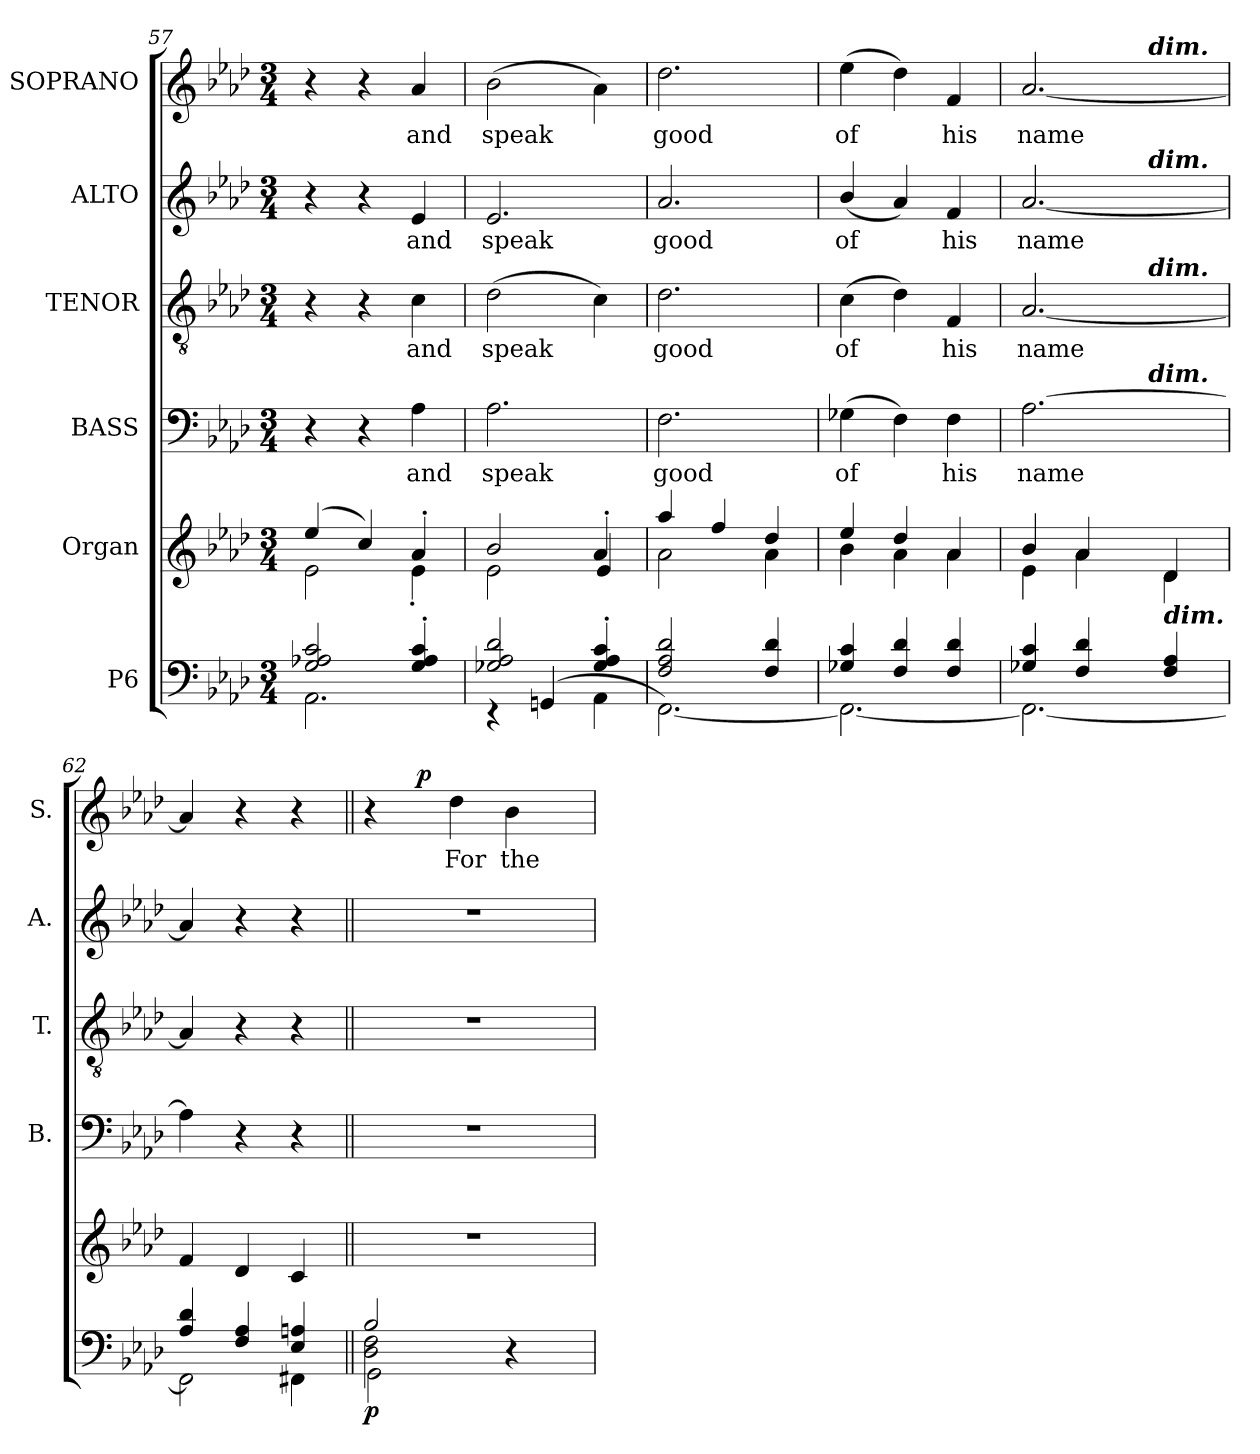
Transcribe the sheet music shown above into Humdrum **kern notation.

**kern	**dynam	**kern	**kern	**text	**kern	**text	**kern	**text	**kern	**text	**dynam
*part6	*part6	*part5	*part4	*part4	*part3	*part3	*part2	*part2	*part1	*part1	*part1
*staff6	*staff6	*staff5	*staff4	*staff4	*staff3	*staff3	*staff2	*staff2	*staff1	*staff1	*staff1
*I"P6	*	*I"Organ	*I"BASS	*	*I"TENOR	*	*I"ALTO	*	*I"SOPRANO	*	*
*	*	*	*I'B.	*	*I'T.	*	*I'A.	*	*I'S.	*	*
!!LO:LB:g=z
*clefF4	*	*clefG2	*clefF4	*	*clefGv2	*	*clefG2	*	*clefG2	*	*
*	*	*	*	*	*ITrd7c12	*	*	*	*	*	*
*k[b-e-a-d-]	*	*k[b-e-a-d-]	*k[b-e-a-d-]	*	*k[b-e-a-d-]	*	*k[b-e-a-d-]	*	*k[b-e-a-d-]	*	*
*A-:	*	*A-:	*A-:	*	*A-:	*	*A-:	*	*A-:	*	*
*M3/4	*	*M3/4	*M3/4	*	*M3/4	*	*M3/4	*	*M3/4	*	*
=57	=57	=57	=57	=57	=57	=57	=57	=57	=57	=57	=57
*^	*	*^	*	*	*	*	*	*	*	*	*
2Gi/ 2A-Xi 2ci	2.AA-i\	.	(4ee-i/	2e-i\	4r	.	4r	.	4r	.	4r	.	.
.	.	.	4cci/)	.	4r	.	4r	.	4r	.	4r	.	.
!	!	!	!	!	!	!LO:LY:b:color=#000000	!	!	!	!	!	!	!
!	!	!	!	!	!	!	!	!LO:LY:b:color=#000000	!	!	!	!	!
!	!	!	!	!	!	!	!	!	!	!LO:LY:b:color=#000000	!	!	!
!	!	!	!	!	!	!	!	!	!	!	!	!LO:LY:b:color=#000000	!
4Gi/' 4A-i' 4ci'	.	.	4a-'i/	4e-'i\	4A-i\	and	4Ci\	and	4e-i/	and	4a-i/	and	.
=58	=58	=58	=58	=58	=58	=58	=58	=58	=58	=58	=58	=58	=58
!	!	!	!	!	!	!LO:LY:b:color=#000000	!	!	!	!	!	!	!
!	!	!	!	!	!	!	!	!LO:LY:b:color=#000000	!	!	!	!	!
!	!	!	!	!	!	!	!	!	!	!LO:LY:b:color=#000000	!	!	!
!	!	!	!	!	!	!	!	!	!	!	!	!LO:LY:b:color=#000000	!
2G-Xi/ 2A-i 2d-i	4r	.	2b-i/	2e-i\	2.A-i\	speak	(2D-i\	speak	2.e-i/	speak	(2b-i\	speak	.
.	(4GGni/	.	.	.	.	.	.	.	.	.	.	.	.
4G-i/' 4A-i' 4ci'	4AA-i\	.	4a-'i/	4e-i/	.	.	4Ci\)	.	.	.	4a-i\)	.	.
=59	=59	=59	=59	=59	=59	=59	=59	=59	=59	=59	=59	=59	=59
!	!	!	!	!	!	!LO:LY:b:color=#000000	!	!	!	!	!	!	!
!	!	!	!	!	!	!	!	!LO:LY:b:color=#000000	!	!	!	!	!
!	!	!	!	!	!	!	!	!	!	!LO:LY:b:color=#000000	!	!	!
!	!	!	!	!	!	!	!	!	!	!	!	!LO:LY:b:color=#000000	!
2Fi/ 2A-i 2d-i	[2.FFi\)	.	4aa-i/	2a-i\	2.Fi\	good	2.D-i\	good	2.a-i/	good	2.dd-i\	good	.
.	.	.	4ffi/	.	.	.	.	.	.	.	.	.	.
4Fi/ 4d-i	.	.	4dd-i/	4a-i\	.	.	.	.	.	.	.	.	.
=60	=60	=60	=60	=60	=60	=60	=60	=60	=60	=60	=60	=60	=60
!	!	!	!	!	!	!LO:LY:b:color=#000000	!	!	!	!	!	!	!
!	!	!	!	!	!	!	!	!LO:LY:b:color=#000000	!	!	!	!	!
!	!	!	!	!	!	!	!	!	!	!LO:LY:b:color=#000000	!	!	!
!	!	!	!	!	!	!	!	!	!	!	!	!LO:LY:b:color=#000000	!
4G-Xi/ 4ci	2.FFi\_	.	4ee-i/	4b-i\	(4G-Xi\	of	(4Ci\	of	(4b-i/	of	(4ee-i\	of	.
4Fi/ 4d-i	.	.	4dd-i/	4a-i\	4Fi\)	.	4D-i\)	.	4a-i/)	.	4dd-i\)	.	.
!	!	!	!	!	!	!LO:LY:b:color=#000000	!	!	!	!	!	!	!
!	!	!	!	!	!	!	!	!LO:LY:b:color=#000000	!	!	!	!	!
!	!	!	!	!	!	!	!	!	!	!LO:LY:b:color=#000000	!	!	!
!	!	!	!	!	!	!	!	!	!	!	!	!LO:LY:b:color=#000000	!
4Fi/ 4d-i	.	.	4a-i/	4a-i\	4Fi\	his	4FFi/	his	4fi/	his	4fi/	his	.
=61	=61	=61	=61	=61	=61	=61	=61	=61	=61	=61	=61	=61	=61
!	!	!	!	!	!	!LO:LY:b:color=#000000	!	!	!	!	!	!	!
!	!	!	!	!	!	!	!	!LO:LY:b:color=#000000	!	!	!	!	!
!	!	!	!	!	!	!	!	!	!	!LO:LY:b:color=#000000	!	!	!
!	!	!	!	!	!	!	!	!	!	!	!	!LO:LY:b:color=#000000	!
*	*	*	*	*	*^	*	*^	*	*^	*	*^	*	*
4G-Xi/ 4ci	2.FFi\_	.	4b-i/	4e-i\	[2.A-i\	4ryy	name	[2.AA-i/	4ryy	name	[2.a-i/	4ryy	name	[2.a-i/	4ryy	name	.
4Fi/ 4d-i	.	.	4a-i/	4a-i\	.	8ryy	.	.	8ryy	.	.	8ryy	.	.	8ryy	.	.
.	.	.	.	.	.	16ryy	.	.	16ryy	.	.	16ryy	.	.	16ryy	.	.
.	.	.	.	.	.	64...ryy	.	.	64...ryy	.	.	64...ryy	.	.	64...ryy	.	.
!	!	!	!	!	!	!	!	!	!	!	!	!	!	!	!LO:TX:a:Bi:t=dim.	!	!
!	!	!	!	!	!	!	!	!	!	!	!	!LO:TX:a:Bi:t=dim.	!	!	!	!	!
!	!	!	!	!	!	!	!	!	!LO:TX:a:Bi:t=dim.	!	!	!	!	!	!	!	!
!	!	!	!	!	!	!LO:TX:a:Bi:t=dim.	!	!	!	!	!	!	!	!	!	!	!
.	.	.	.	.	.	4ryy	.	.	4ryy	.	.	4ryy	.	.	4ryy	.	.
!LO:TX:a:Bi:t=dim.	!	!	!	!	!	!	!	!	!	!	!	!	!	!	!	!	!
4Fi/ 4A-i	.	.	4d-i/	4d-i\	.	.	.	.	.	.	.	.	.	.	.	.	.
.	.	.	.	.	.	32ryy	.	.	32ryy	.	.	32ryy	.	.	32ryy	.	.
.	.	.	.	.	.	512ryy	.	.	512ryy	.	.	512ryy	.	.	512ryy	.	.
*	*	*	*v	*v	*	*	*	*v	*v	*	*v	*v	*	*v	*v	*	*
*	*	*	*	*v	*v	*	*	*	*	*	*	*	*
=62	=62	=62	=62	=62	=62	=62	=62	=62	=62	=62	=62	=62
4A-i/ 4d-i	2FFi\]	.	4fi/	4A-i\]	.	4AA-i/]	.	4a-i/]	.	4a-i/]	.	.
4Fi/ 4A-i	.	.	4d-i/	4r	.	4r	.	4r	.	4r	.	.
4E-i/ 4Ani	4FF#Xi\	.	4ci/	4r	.	4r	.	4r	.	4r	.	.
*v	*v	*	*	*	*	*	*	*	*	*	*	*
!!LO:PB:g=z
=63||	=63||	=63||	=63||	=63||	=63||	=63||	=63||	=63||	=63||	=63||	=63||
*k[]	*	*k[]	*k[]	*	*k[]	*	*k[]	*	*k[]	*	*
*C:	*	*C:	*C:	*	*C:	*	*C:	*	*C:	*	*
*^	*	*	*	*	*	*	*	*	*	*	*
*	*^	*	*	*	*	*	*	*	*	*	*	*
!	!	!	!	!LO:N:vis=1	!LO:N:vis=1	!	!LO:N:vis=1	!	!LO:N:vis=1	!	!	!	!
*	*	*	*	*	*	*	*	*	*	*	*^	*	*
2Bi/	2Di\ 2Fi	2GGi\	p	2.r	2.r	.	2.r	.	2.r	.	4r	8ryy	.	.
.	.	.	.	.	.	.	.	.	.	.	.	64ryy	.	.
.	.	.	.	.	.	.	.	.	.	.	.	256ryy	.	.
.	.	.	.	.	.	.	.	.	.	.	.	1024ryy	.	.
.	.	.	.	.	.	.	.	.	.	.	.	2ryy	.	p
!	!	!	!	!	!	!	!	!	!	!	!	!	!LO:LY:b:color=#000000	!
.	.	.	.	.	.	.	.	.	.	.	4ddi\	.	For	.
!	!	!	!	!	!	!	!	!	!	!	!	!	!LO:LY:b:color=#000000	!
4r	4ryy	4ryy	.	.	.	.	.	.	.	.	4bi\	.	the	.
.	.	.	.	.	.	.	.	.	.	.	.	16ryy	.	.
.	.	.	.	.	.	.	.	.	.	.	.	32ryy	.	.
.	.	.	.	.	.	.	.	.	.	.	.	128ryy	.	.
.	.	.	.	.	.	.	.	.	.	.	.	512.ryy	.	.
*v	*v	*v	*	*	*	*	*	*	*	*	*v	*v	*	*
=	=	=	=	=	=	=	=	=	=	=	=
*-	*-	*-	*-	*-	*-	*-	*-	*-	*-	*-	*-
